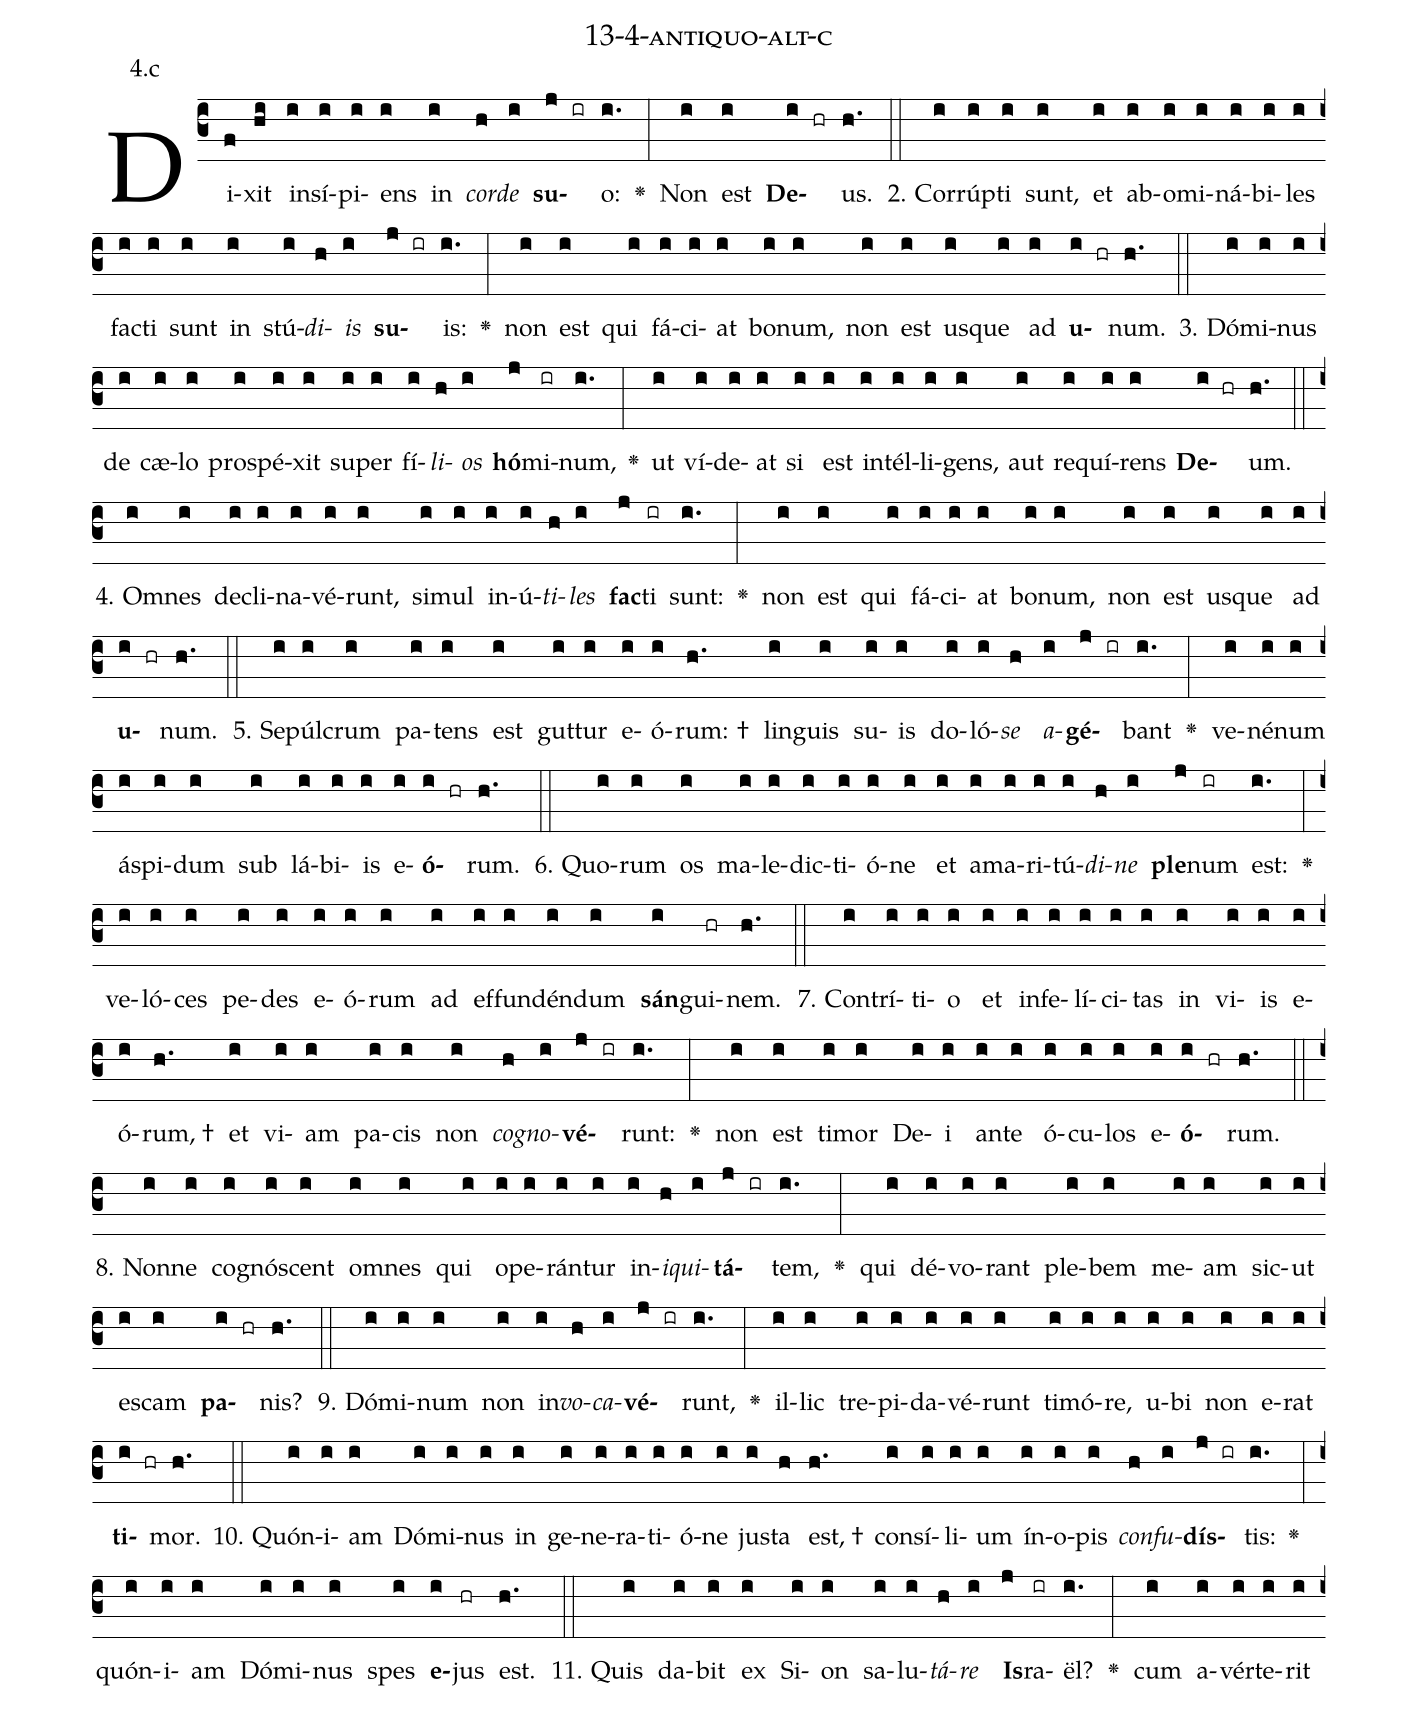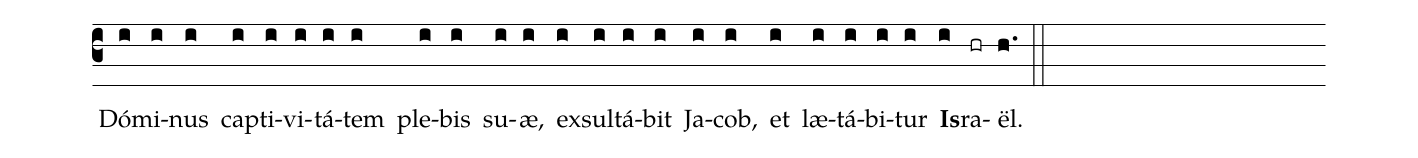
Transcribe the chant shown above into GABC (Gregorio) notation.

name: 13-4-antiquo-alt-c;
annotation: 4.c;
%%
(c3)Di(f)xit(hi) in(i)sí(i)pi(i)ens(i) in(i) <i>cor</i>(h)<i>de</i>(i) <b>su</b>(j ir)o:(i.) <v>\greheightstar</v>(:) Non(i) est(i) <b>De</b>(i hr)us.(h.) (::)
2. Cor(i)rúp(i)ti(i) sunt,(i) et(i) ab(i)o(i)mi(i)ná(i)bi(i)les(i) fac(i)ti(i) sunt(i) in(i) stú(i)<i>di</i>(h)<i>is</i>(i) <b>su</b>(j ir)is:(i.) <v>\greheightstar</v>(:) non(i) est(i) qui(i) fá(i)ci(i)at(i) bo(i)num,(i) non(i) est(i) us(i)que(i) ad(i) <b>u</b>(i hr)num.(h.) (::)
3. Dó(i)mi(i)nus(i) de(i) cæ(i)lo(i) pro(i)spé(i)xit(i) su(i)per(i) fí(i)<i>li</i>(h)<i>os</i>(i) <b>hó</b>(j)mi(ir)num,(i.) <v>\greheightstar</v>(:) ut(i) ví(i)de(i)at(i) si(i) est(i) in(i)tél(i)li(i)gens,(i) aut(i) re(i)quí(i)rens(i) <b>De</b>(i hr)um.(h.) (::)
4. Om(i)nes(i) de(i)cli(i)na(i)vé(i)runt,(i) si(i)mul(i) in(i)ú(i)<i>ti</i>(h)<i>les</i>(i) <b>fac</b>(j)ti(ir) sunt:(i.) <v>\greheightstar</v>(:) non(i) est(i) qui(i) fá(i)ci(i)at(i) bo(i)num,(i) non(i) est(i) us(i)que(i) ad(i) <b>u</b>(i hr)num.(h.) (::)
5. Se(i)púl(i)crum(i) pa(i)tens(i) est(i) gut(i)tur(i) e(i)ó(i)rum: †(h.) lin(i)guis(i) su(i)is(i) do(i)ló(i)<i>se</i>(h) <i>a</i>(i)<b>gé</b>(j ir)bant(i.) <v>\greheightstar</v>(:) ve(i)né(i)num(i) ás(i)pi(i)dum(i) sub(i) lá(i)bi(i)is(i) e(i)<b>ó</b>(i hr)rum.(h.) (::)
6. Quo(i)rum(i) os(i) ma(i)le(i)dic(i)ti(i)ó(i)ne(i) et(i) a(i)ma(i)ri(i)tú(i)<i>di</i>(h)<i>ne</i>(i) <b>ple</b>(j)num(ir) est:(i.) <v>\greheightstar</v>(:) ve(i)ló(i)ces(i) pe(i)des(i) e(i)ó(i)rum(i) ad(i) ef(i)fun(i)dén(i)dum(i) <b>sán</b>(i)gui(hr)nem.(h.) (::)
7. Con(i)trí(i)ti(i)o(i) et(i) in(i)fe(i)lí(i)ci(i)tas(i) in(i) vi(i)is(i) e(i)ó(i)rum, †(h.) et(i) vi(i)am(i) pa(i)cis(i) non(i) <i>co</i>(h)<i>gno</i>(i)<b>vé</b>(j ir)runt:(i.) <v>\greheightstar</v>(:) non(i) est(i) ti(i)mor(i) De(i)i(i) an(i)te(i) ó(i)cu(i)los(i) e(i)<b>ó</b>(i hr)rum.(h.) (::)
8. Non(i)ne(i) co(i)gnó(i)scent(i) om(i)nes(i) qui(i) o(i)pe(i)rán(i)tur(i) in(i)<i>i</i>(h)<i>qui</i>(i)<b>tá</b>(j ir)tem,(i.) <v>\greheightstar</v>(:) qui(i) dé(i)vo(i)rant(i) ple(i)bem(i) me(i)am(i) sic(i)ut(i) es(i)cam(i) <b>pa</b>(i hr)nis?(h.) (::)
9. Dó(i)mi(i)num(i) non(i) in(i)<i>vo</i>(h)<i>ca</i>(i)<b>vé</b>(j ir)runt,(i.) <v>\greheightstar</v>(:) il(i)lic(i) tre(i)pi(i)da(i)vé(i)runt(i) ti(i)mó(i)re,(i) u(i)bi(i) non(i) e(i)rat(i) <b>ti</b>(i hr)mor.(h.) (::)
10. Quón(i)i(i)am(i) Dó(i)mi(i)nus(i) in(i) ge(i)ne(i)ra(i)ti(i)ó(i)ne(i) jus(i)ta(h) est, †(h.) con(i)sí(i)li(i)um(i) ín(i)o(i)pis(i) <i>con</i>(h)<i>fu</i>(i)<b>dís</b>(j ir)tis:(i.) <v>\greheightstar</v>(:) quón(i)i(i)am(i) Dó(i)mi(i)nus(i) spes(i) <b>e</b>(i)jus(hr) est.(h.) (::)
11. Quis(i) da(i)bit(i) ex(i) Si(i)on(i) sa(i)lu(i)<i>tá</i>(h)<i>re</i>(i) <b>Is</b>(j)ra(ir)ël?(i.) <v>\greheightstar</v>(:) cum(i) a(i)vér(i)te(i)rit(i) Dó(i)mi(i)nus(i) cap(i)ti(i)vi(i)tá(i)tem(i) ple(i)bis(i) su(i)æ,(i) ex(i)sul(i)tá(i)bit(i) Ja(i)cob,(i) et(i) læ(i)tá(i)bi(i)tur(i) <b>Is</b>(i)ra(hr)ël.(h.) (::)
